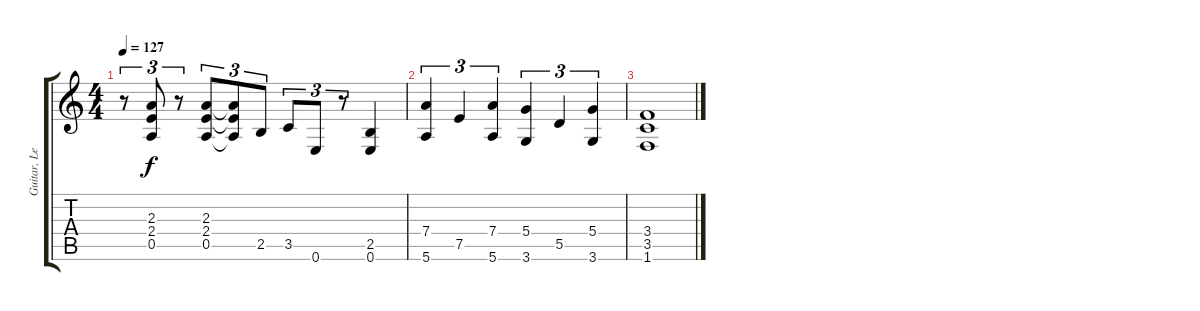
\track ("Guitar, Lead" "Guitar, Le") {instrument overdrivenguitar}
\staff {score tabs}
\tuning (E4 B3 G3 D3 A2 E2) {hide}
\ts (4 4)
\tempo 127
\clef g2
\ks c
r.8{tu (3 2) dy f} (2.3 2.4 0.5).8{tu (3 2)} r.8{tu (3 2)} (2.3 2.4 0.5).8{tu (3 2)} (2.3{t} 2.4{t} 0.5{t}).8{tu (3 2)} 2.5.8{tu (3 2)} 3.5.8{tu (3 2)} 0.6.8{tu (3 2)} r.8{tu (3 2)} (2.5 0.6).4 |
(7.4 5.6).4{tu (3 2)} 7.5.4{tu (3 2)} (7.4 5.6).4{tu (3 2)} (5.4 3.6).4{tu (3 2)} 5.5.4{tu (3 2)} (5.4 3.6).4{tu (3 2)} |
(3.4 3.5 1.6).1
